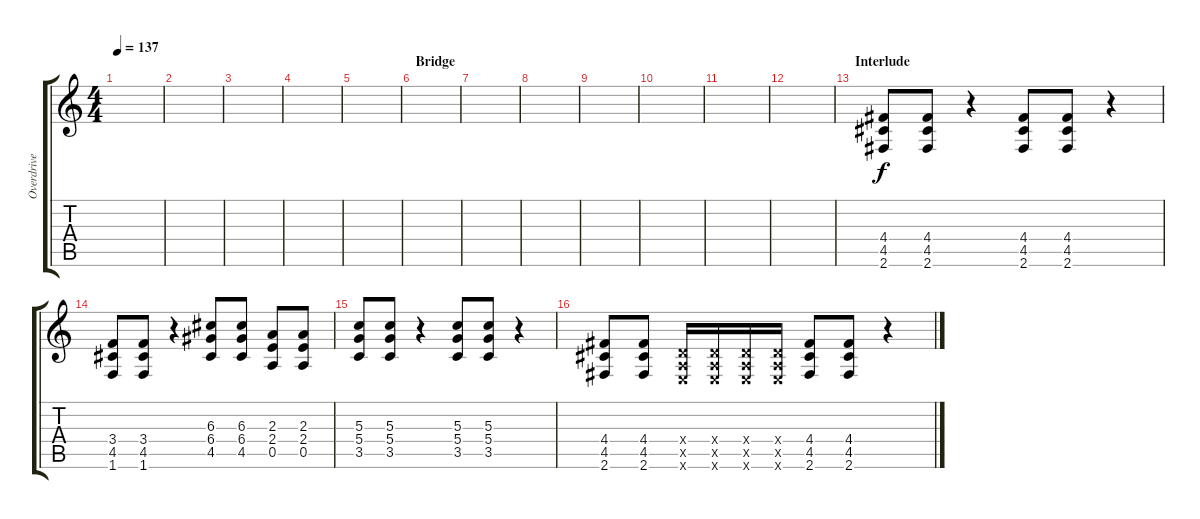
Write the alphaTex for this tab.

\track ("Overdrive Guitar" "Overdrive ") {instrument overdrivenguitar}
\staff {score tabs}
\tuning (E4 B3 G3 D3 A2 E2) {hide}
\ts (4 4)
\tempo 137
\clef g2
\ks c
|
|
|
|
|
\section ("" "Bridge")
|
|
|
|
|
|
|
\section ("" "Interlude")
(4.4 4.5 2.6).8 (4.4 4.5 2.6).8 r.4 (4.4 4.5 2.6).8 (4.4 4.5 2.6).8 r.4 |
(3.4 4.5 1.6).8 (3.4 4.5 1.6).8 r.4 (6.3 6.4 4.5).8 (6.3 6.4 4.5).8 (2.3 2.4 0.5).8 (2.3 2.4 0.5).8 |
(5.3 5.4 3.5).8 (5.3 5.4 3.5).8 r.4 (5.3 5.4 3.5).8 (5.3 5.4 3.5).8 r.4 |
(4.4 4.5 2.6).8 (4.4 4.5 2.6).8 (0.4{x} 0.5{x} 0.6{x}).16 (0.4{x} 0.5{x} 0.6{x}).16 (0.4{x} 0.5{x} 0.6{x}).16 (0.4{x} 0.5{x} 0.6{x}).16 (4.4 4.5 2.6).8 (4.4 4.5 2.6).8 r.4
